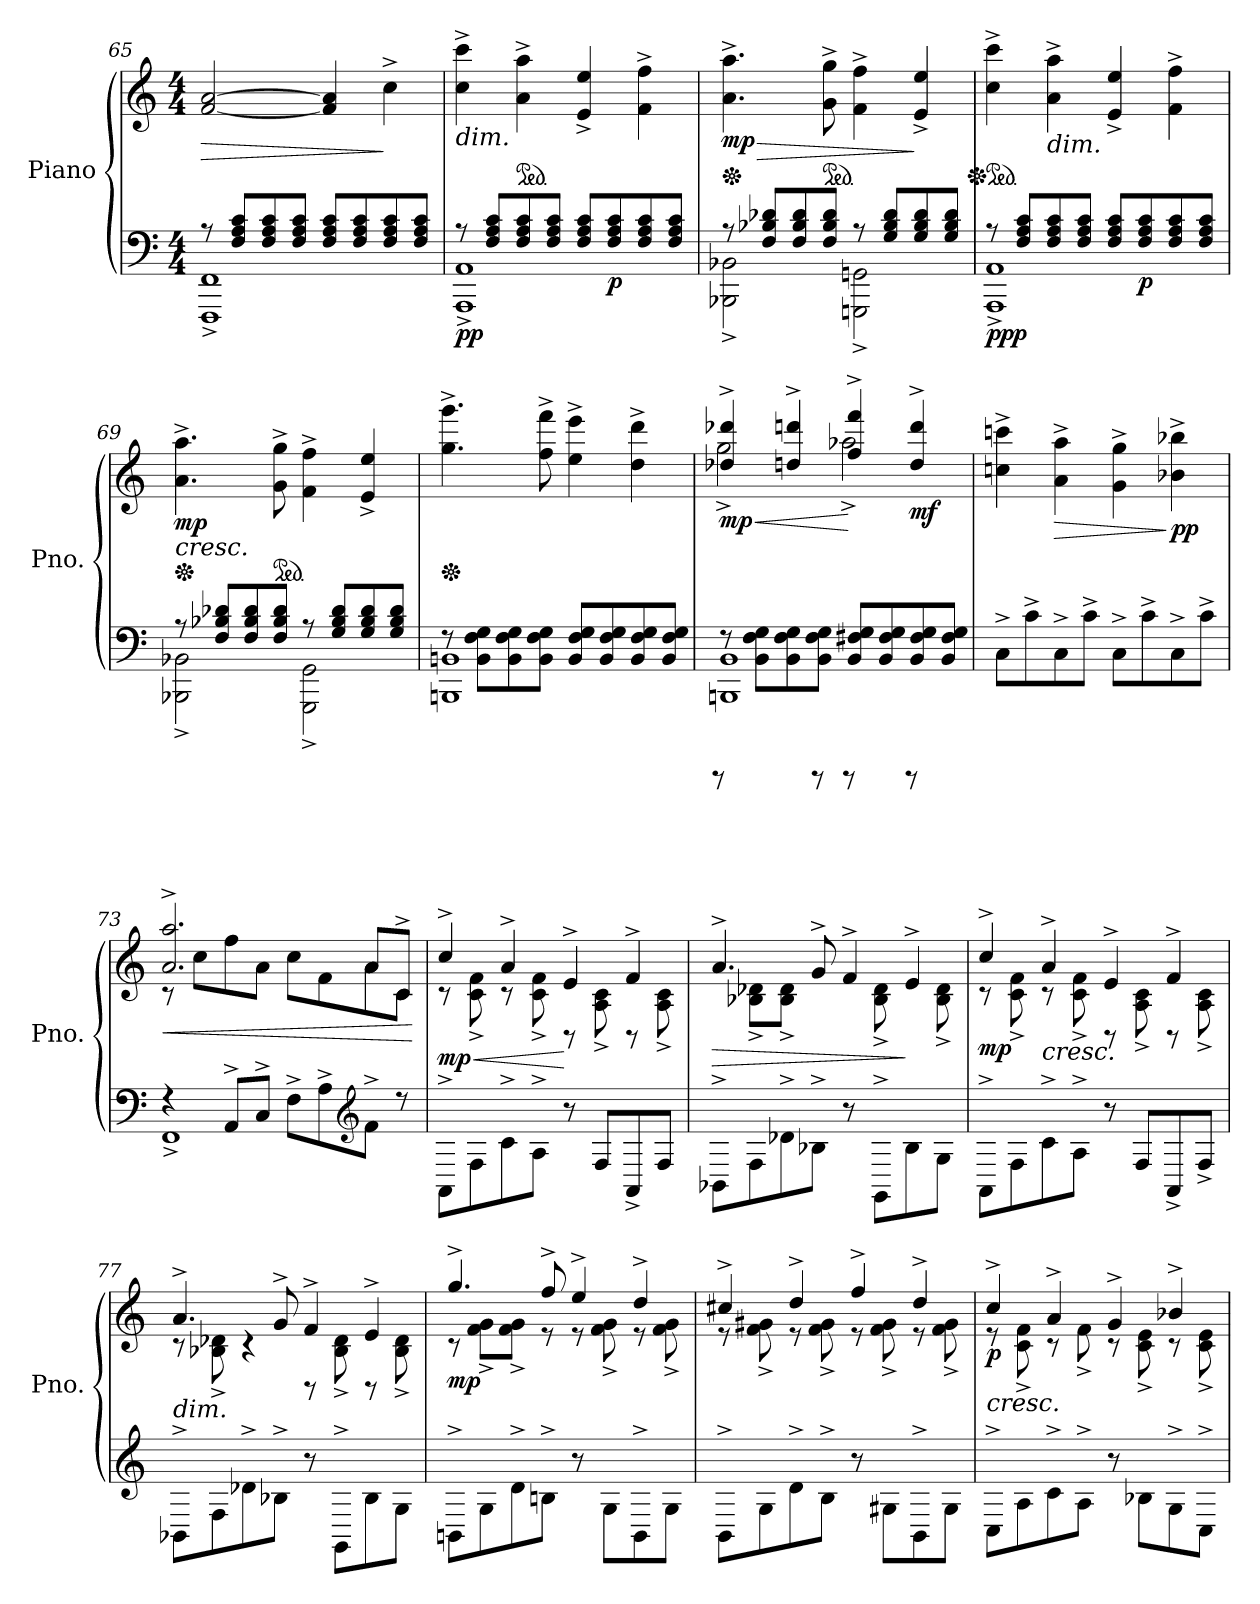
**kern	**kern	**dynam
*part1	*part1	*part1
*staff2	*staff1	*staff1/2
*I"Piano	*	*
*I'Pno.	*	*
*clefF4	*clefG2	*
*k[]	*k[]	*
*M4/4	*M4/4	*
=65	=65	=65
*^	*	*
!	!	!	!LO:HP:b
!	!	!	!LO:DY:n=1:b=2
!	!	!	!LO:DY:n=2:b
8r	1FFF^ 1FF^	[2f/ [2a/	> mf mf
8F/ 8A/ 8c/L	.	.	.
8F/ 8A/ 8c/	.	.	.
8F/ 8A/ 8c/J	.	.	.
8F/ 8A/ 8c/L	.	4f/] 4a/]	.
8F/ 8A/ 8c/	.	.	.
!	!	!	!LO:DY:n=3:b=2
!	!	!	!LO:DY:n=4:b
8F/ 8A/ 8c/	.	4cc^\	] pppp mp
8F/ 8A/ 8c/J	.	.	.
=66	=66	=66	=66
!	!	!LO:TX:b:i:t=dim.	!
!	!	!	!LO:DY:b=2
8r	1AAA^ 1AA^	4cc\^ 4ccc\^	pp
8F/ 8A/ 8c/L	.	.	.
*	*	*ped	*
8F/ 8A/ 8c/	.	4a\^ 4aa\^	.
8F/ 8A/ 8c/J	.	.	.
8F/ 8A/ 8c/L	.	4e/^ 4ee/^	.
!	!	!	!LO:DY:b=2
8F/ 8A/ 8c/	.	.	p
8F/ 8A/ 8c/	.	4f\^ 4ff\^	.
8F/ 8A/ 8c/J	.	.	.
!!LO:LB:g=z
=67	=67	=67	=67
*	*	*Xped	*
!	!	!	!LO:HP:b
!	!	!	!LO:DY:n=1:b
8r	2BBB-X\^ 2BB-X\^	4.a\^ 4.aa\^	> mp
8F/ 8B-X/ 8d-X/L	.	.	.
8F/ 8B-/ 8d-/	.	.	.
*	*	*ped	*
8F/ 8B-/ 8d-/J	.	8g\^ 8gg\^	.
8r	2GGGn\^ 2GGn\^	4f\^ 4ff\^	.
8G/ 8B-/ 8d-/L	.	.	.
8G/ 8B-/ 8d-/	.	4e/^ 4ee/^	]
8G/ 8B-/ 8d-/J	.	.	.
=68	=68	=68	=68
*	*	*Xped	*
*	*	*ped	*
!	!	!	!LO:DY:b=2
!	!	!	!LO:DY:n=1:b
8r	1AAA^ 1AA^	4cc\^ 4ccc\^	pp p
8F/ 8A/ 8c/L	.	.	.
!	!	!LO:TX:b:i:t=dim.	!
8F/ 8A/ 8c/	.	4a\^ 4aa\^	.
8F/ 8A/ 8c/J	.	.	.
8F/ 8A/ 8c/L	.	4e/^ 4ee/^	.
!	!	!	!LO:DY:n=2:b=2
8F/ 8A/ 8c/	.	.	p
8F/ 8A/ 8c/	.	4f\^ 4ff\^	.
8F/ 8A/ 8c/J	.	.	.
=69	=69	=69	=69
*	*	*Xped	*
!	!	!LO:TX:b:i:t=cresc.	!
!	!	!	!LO:DY:b
8r	2BBB-X\^ 2BB-X\^	4.a\^ 4.aa\^	mp
8F/ 8B-X/ 8d-X/L	.	.	.
8F/ 8B-/ 8d-/	.	.	.
*	*	*ped	*
8F/ 8B-/ 8d-/J	.	8g\^ 8gg\^	.
8r	2GGG\^ 2GG\^	4f\^ 4ff\^	.
8G/ 8B-/ 8d-/L	.	.	.
8G/ 8B-/ 8d-/	.	4e/^ 4ee/^	.
8G/ 8B-/ 8d-/J	.	.	.
=70	=70	=70	=70
*	*	*Xped	*
8r	1BBBn 1BBn	4.gg\^ 4.ggg\^	.
8BB\ 8F\ 8G\L	.	.	.
8BB\ 8F\ 8G\	.	.	.
8BB\ 8F\ 8G\J	.	8ff\^ 8fff\^	.
8BB/ 8F/ 8G/L	.	4ee\^ 4eee\^	.
8BB/ 8F/ 8G/	.	.	.
8BB/ 8F/ 8G/	.	4dd\^ 4ddd\^	.
8BB/ 8F/ 8G/J	.	.	.
=71	=71	=71	=71
!	!	!	!LO:HP:b
*	*	*^	*
!	!	!	!	!LO:DY:n=1:b
8r	1BBBn 1BB	4dd-X/^ 4ddd-X/^	2gg^\	< mp
8BB\ 8F\ 8G\L	.	.	.	.
8BB\ 8F\ 8G\	.	4ddn/^ 4dddn/^	.	.
8BB\ 8F\ 8G\J	.	.	.	.
8BB/ 8F#X/ 8G/L	.	4ff/^ 4fff/^	2aa-X^\	[
8BB/ 8F#/ 8G/	.	.	.	.
!	!	!	!	!LO:DY:n=2:b
8BB/ 8F#/ 8G/	.	4dd/^ 4ddd/^	.	mf
8BB/ 8F#/ 8G/J	.	.	.	.
*v	*v	*	*	*
*	*v	*v	*
=72	=72	=72
8C^\L	4ccn\^ 4cccn\^	.
8c^\	.	.
!	!	!LO:HP:b
8C^\	4a\^ 4aa\^	>
8c^\J	.	.
8C^\L	4g\^ 4gg\^	.
8c^\	.	.
!	!	!LO:DY:n=1:b
8C^\	4b-X\^ 4bb-X\^	] pp
8c^\J	.	.
=73	=73	=73
*^	*	*
!	!	!	!LO:HP:b
*	*	*^	*
4r	1FF^	2.a/^ 2.aa/^	8r	<
.	.	.	8cc\L	.
8AA^/L	.	.	8ff\	.
8C^/J	.	.	8a\J	.
8F^\L	.	.	8cc\L	.
8A^\	.	.	8f\	.
*clefG2	*	*	*	*
8f^\J	.	8a/L	8a\	.
8r	.	8c^/J	8c\J	.
*v	*v	*	*	*
*	*v	*v	*
.	.	[
!!LO:PB:g=z
=74	=74	=74
!	!	!LO:HP:b
*	*^	*
!	!	!	!LO:DY:n=1:b
8AA^\L	4cc^/	8rc	< mp
8F\	.	8c\^ 8f\^	.
8c^\	4a^/	8rc	.
8A^\J	.	8c\^ 8f\^	.
8r	4e^/	8rBB	[
8F/L	.	8A\^ 8c\^	.
8AA^/	4f^/	8rBB	.
8F/J	.	8A\^ 8c\^	.
=75	=75	=75	=75
!	!	!	!LO:HP:b
8BB-X^\L	4.a^/	8raaaaaa	>
8F\	.	8B-X\^ 8d-X\^L	.
8d-X^\	.	8B-\^ 8d-\^J	.
8B-X^\J	8g^/	8raaaaaa	.
8r	4f^/	8raaaaaa	.
8GG^\L	.	8B-\^ 8d-\^	.
8B-\	4e^/	8raaaaaa	]
8G\J	.	8B-\^ 8d-\^	.
=76	=76	=76	=76
!	!	!	!LO:DY:b
8AA^\L	4cc^/	8r	mp
8F\	.	8c\^ 8f\^	.
!	!LO:TX:b:i:t=cresc.	!	!
8c^\	4a^/	8rc	.
8A^\J	.	8c\^ 8f\^	.
8r	4e^/	8rBB	.
8F/L	.	8A\^ 8c\^	.
8AA^/	4f^/	8rBB	.
8F^/J	.	8A\^ 8c\^	.
=77	=77	=77	=77
!	!LO:TX:b:i:t=dim.	!	!
8BB-X^\L	4.a^/	8r	.
8F\	.	8B-X\^ 8d-X\^	.
8d-X^\	.	4rc	.
8B-X^\J	8g^/	.	.
8r	4f^/	8rBB	.
8GG^\L	.	8B-\^ 8d-\^	.
8B-\	4e^/	8rBB	.
8G\J	.	8B-\^ 8d-\^	.
=78	=78	=78	=78
!	!	!	!LO:DY:b
8BBn^\L	4.gg^/	8r	mp
8G\	.	8f\^ 8g\^L	.
8d^\	.	8f\^ 8g\^J	.
8Bn^\J	8ff^/	8r	.
8r	4ee^/	8r	.
8G\L	.	8f\^ 8g\^	.
8BB^\	4dd^/	8r	.
8G\J	.	8f\^ 8g\^	.
=79	=79	=79	=79
8BB^\L	4cc#X^/	8r	.
8G\	.	8f\^ 8g#X\^	.
8d^\	4dd^/	8r	.
8B^\J	.	8f\^ 8g#\^	.
8r	4ff^/	8r	.
8G#X\L	.	8f\^ 8g#\^	.
8BB^\	4dd^/	8r	.
8G#\J	.	8f\^ 8g#\^	.
=80	=80	=80	=80
!	!LO:TX:b:i:t=cresc.	!	!
!	!	!	!LO:DY:b
8C^\L	4cc^/	8r	p
8A\	.	8c\^ 8f\^	.
8c^\	4a^/	8r	.
8A^\J	.	8f^\	.
8r	4g^/	8rc	.
8B-X\L	.	8c\^ 8e\^	.
8G^\	4b-X^/	8r	.
8C^\J	.	8c\^ 8e\^	.
*	*v	*v	*
=	=	=
*-	*-	*-
